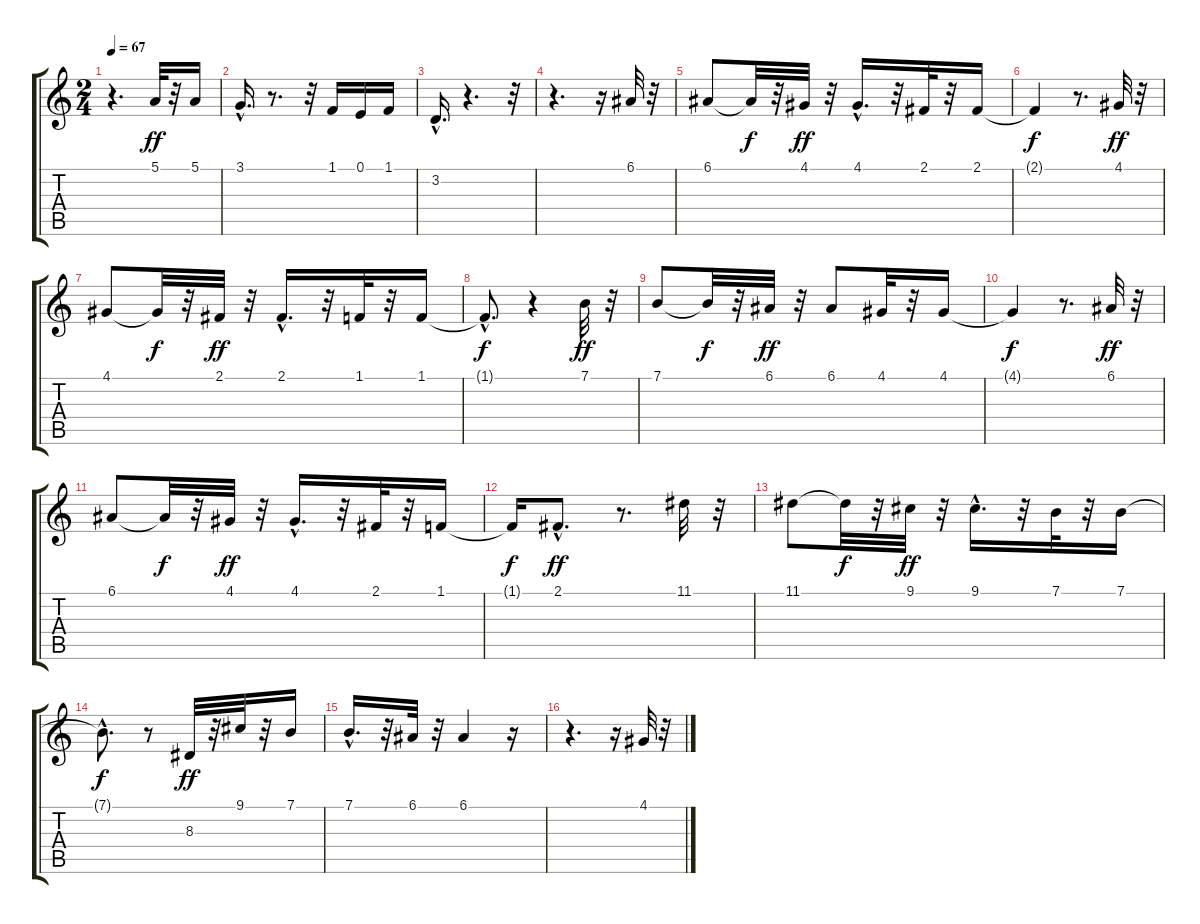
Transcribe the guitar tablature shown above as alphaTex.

\track "" {instrument recorder}
\staff {score tabs}
\tuning (E4 B3 G3 D3 A2 E2) {hide}
\ts (2 4)
\tempo 67
\clef g2
\ks c
r.4{d dy ff} 5.1.32 r.32 5.1.16 |
3.1{hac}.16{d} r.8{d} r.32 1.1.16 0.1.16 1.1.16 |
3.2{hac}.16{d} r.4{d} r.32 |
r.4{d} r.16 6.1.32 r.32 |
6.1.8 6.1{t}.32{dy f} r.32 4.1.32{dy ff} r.32 4.1{hac}.16{d} r.32 2.1.32 r.32 2.1.16 |
2.1{t}.4{dy f} r.8{d} 4.1.32{dy ff} r.32 |
4.1.8 4.1{t}.32{dy f} r.32 2.1.32{dy ff} r.32 2.1{hac}.16{d} r.32 1.1.32 r.32 1.1.16 |
1.1{hac t}.8{d dy f} r.4 7.1.32{dy ff} r.32 |
7.1.8 7.1{t}.32{dy f} r.32 6.1.32{dy ff} r.32 6.1.8 4.1.32 r.32 4.1.16 |
4.1{t}.4{dy f} r.8{d} 6.1.32{dy ff} r.32 |
6.1.8 6.1{t}.32{dy f} r.32 4.1.32{dy ff} r.32 4.1{hac}.16{d} r.32 2.1.32 r.32 1.1.16 |
1.1{t}.16{dy f} 2.1{hac}.8{d dy ff} r.8{d} 11.1.32 r.32 |
11.1.8 11.1{t}.32{dy f} r.32 9.1.32{dy ff} r.32 9.1{hac}.16{d} r.32 7.1.32 r.32 7.1.16 |
7.1{hac t}.8{d dy f} r.8 8.3.32{dy ff} r.32 9.1.32 r.32 7.1.16 |
7.1{hac}.16{d} r.32 6.1.32 r.32 6.1.4 r.16 |
r.4{d} r.16 4.1.32 r.32
